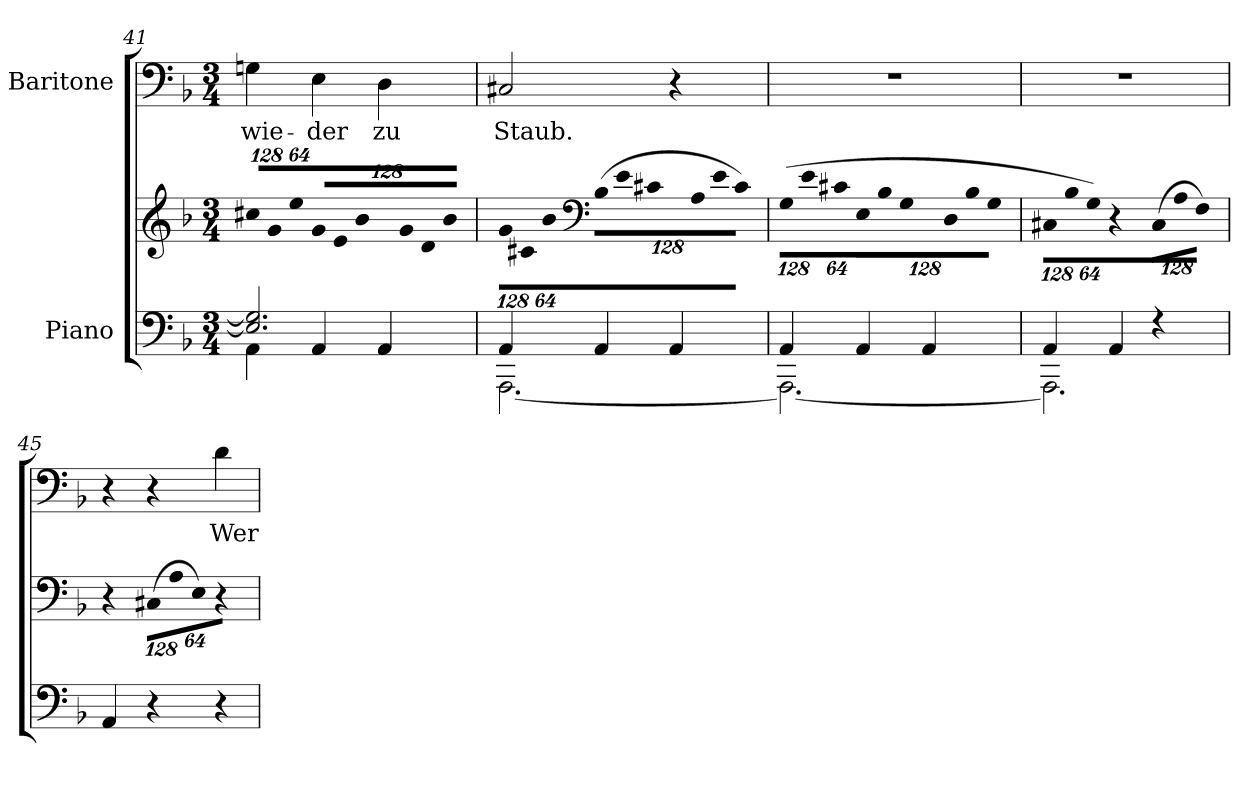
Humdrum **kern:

**kern	**kern	**kern	**text
*part2	*part2	*part1	*part1
*staff3	*staff2	*staff1	*staff1
*I"Piano	*	*I"Baritone	*
*clefF4	*clefG2	*clefF4	*
*k[b-]	*k[b-]	*k[b-]	*
*F:	*F:	*F:	*
*M3/4	*M3/4	*M3/4	*
=41	=41	=41	=41
*^	*	*	*
*	*	*Xbrackettup	*	*
!	!	!LO:N:vis=8	!	!
!	!	!	!	!LO:LY:b:color=#000000
2.Ei/] 2.Gi]	4AAi\	1024%85cc#Xi\L	4Gni\	wie-
!	!	!LO:N:vis=8	!	!
.	.	1024%85gi\	.	.
!	!	!LO:N:vis=8	!	!
.	.	512%43eei\J	.	.
!	!	!LO:N:vis=8	!	!
!	!	!	!	!LO:LY:b:color=#000000
.	4AAi/	1024%85gi/L	4Ei\	-der
!	!	!LO:N:vis=8	!	!
.	.	1024%85ei/	.	.
!	!	!LO:N:vis=8	!	!
.	.	512%43b-i/	.	.
!	!	!LO:N:vis=8	!	!
!	!	!	!	!LO:LY:b:color=#000000
.	4AAi/	1024%85gi/	4Di\	zu
!	!	!LO:N:vis=8	!	!
.	.	1024%85di/	.	.
!	!	!LO:N:vis=8	!	!
.	.	512%43b-i/J	.	.
=42	=42	=42	=42	=42
!	!	!LO:N:vis=8	!	!
!	!	!	!	!LO:LY:b:color=#000000
4AAi/	[2.AAAi\	1024%85gi/L	2C#Xi/	Staub.
!	!	!LO:N:vis=8	!	!
.	.	1024%85c#Xi/	.	.
!	!	!LO:N:vis=8	!	!
.	.	512%43b-i/J	.	.
*	*	*clefF4	*	*
!	!	!LO:N:vis=8	!	!
4AAi/	.	(1024%85B-i\L	.	.
!	!	!LO:N:vis=8	!	!
.	.	1024%85ei\	.	.
!	!	!LO:N:vis=8	!	!
.	.	512%43c#Xi\	.	.
!	!	!LO:N:vis=8	!	!
4AAi/	.	1024%85Ai\	4r	.
!	!	!LO:N:vis=8	!	!
.	.	1024%85ei\	.	.
!	!	!LO:N:vis=8	!	!
.	.	512%43c#i\J)	.	.
!!LO:PB:g=z
=43	=43	=43	=43	=43
!	!	!LO:N:vis=8	!LO:N:vis=1	!
4AAi/	2.AAAi\_	(1024%85Gi\L	2.r	.
!	!	!LO:N:vis=8	!	!
.	.	1024%85ei\	.	.
!	!	!LO:N:vis=8	!	!
.	.	512%43c#Xi\J	.	.
!	!	!LO:N:vis=8	!	!
4AAi/	.	1024%85Ei\L	.	.
!	!	!LO:N:vis=8	!	!
.	.	1024%85B-i\	.	.
!	!	!LO:N:vis=8	!	!
.	.	512%43Gi\	.	.
!	!	!LO:N:vis=8	!	!
4AAi/	.	1024%85Di\	.	.
!	!	!LO:N:vis=8	!	!
.	.	1024%85B-i\	.	.
!	!	!LO:N:vis=8	!	!
.	.	512%43Gi\J	.	.
=44	=44	=44	=44	=44
!	!	!LO:N:vis=8	!LO:N:vis=1	!
4AAi/	2.AAAi\]	1024%85C#Xi\L	2.r	.
!	!	!LO:N:vis=8	!	!
.	.	1024%85B-i\	.	.
!	!	!LO:N:vis=8	!	!
.	.	512%43Gi\J)	.	.
4AAi/	.	4r	.	.
!	!	!LO:N:vis=8	!	!
4r	.	(1024%85C#i\L	.	.
!	!	!LO:N:vis=8	!	!
.	.	1024%85Ai\	.	.
!	!	!LO:N:vis=8	!	!
.	.	512%43Fi\J)	.	.
*v	*v	*	*	*
=45	=45	=45	=45
4AAi/	4r	4r	.
!	!LO:N:vis=8	!	!
4r	(1024%85C#Xi\L	4r	.
!	!LO:N:vis=8	!	!
.	1024%85Ai\	.	.
!	!LO:N:vis=8	!	!
.	512%43Ei\J)	.	.
!	!	!	!LO:LY:b:color=#000000
4r	4r	4di\	Wer
=	=	=	=
*-	*-	*-	*-
